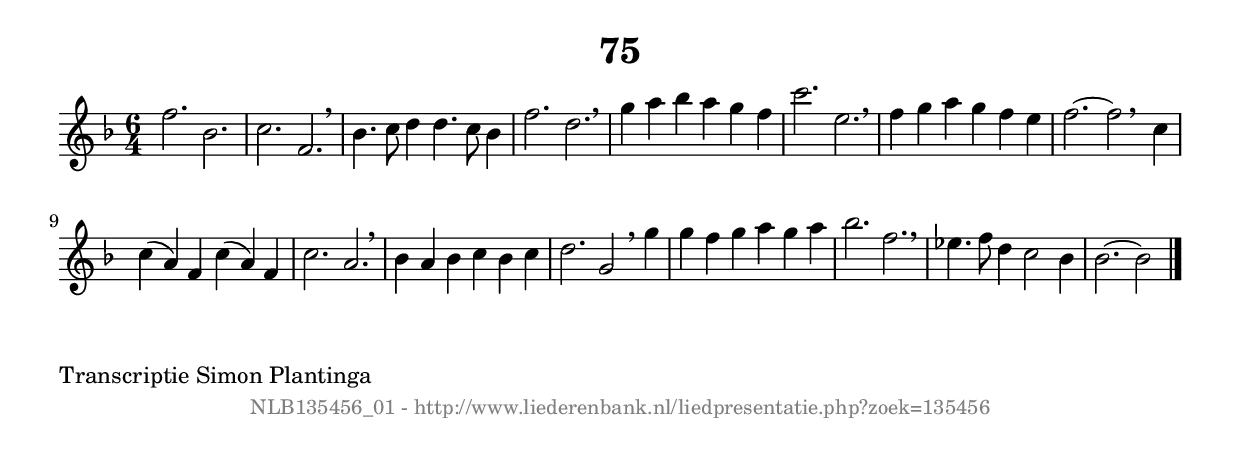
%
% produced by wce2krn 1.64 (7 June 2014)
%
\version"2.16"
#(append! paper-alist '(("long" . (cons (* 210 mm) (* 2000 mm)))))
#(set-default-paper-size "long")
sb = {\breathe}
mBreak = {\breathe }
bBreak = {\breathe }
x = {\once\override NoteHead #'style = #'cross }
gl=\glissando
itime={\override Staff.TimeSignature #'stencil = ##f }
ficta = {\once\set suggestAccidentals = ##t}
fine = {\once\override Score.RehearsalMark #'self-alignment-X = #1 \mark \markup {\italic{Fine}}}
dc = {\once\override Score.RehearsalMark #'self-alignment-X = #1 \mark \markup {\italic{D.C.}}}
dcf = {\once\override Score.RehearsalMark #'self-alignment-X = #1 \mark \markup {\italic{D.C. al Fine}}}
dcc = {\once\override Score.RehearsalMark #'self-alignment-X = #1 \mark \markup {\italic{D.C. al Coda}}}
ds = {\once\override Score.RehearsalMark #'self-alignment-X = #1 \mark \markup {\italic{D.S.}}}
dsf = {\once\override Score.RehearsalMark #'self-alignment-X = #1 \mark \markup {\italic{D.S. al Fine}}}
dsc = {\once\override Score.RehearsalMark #'self-alignment-X = #1 \mark \markup {\italic{D.S. al Coda}}}
pv = {\set Score.repeatCommands = #'((volta "1"))}
sv = {\set Score.repeatCommands = #'((volta "2"))}
tv = {\set Score.repeatCommands = #'((volta "3"))}
qv = {\set Score.repeatCommands = #'((volta "4"))}
xv = {\set Score.repeatCommands = #'((volta #f))}
\header{ tagline = ""
title = "75"
}
\score {{
\key f \major
\relative g'
{
\set melismaBusyProperties = #'()
\time 6/4
\tempo 4=120
\override Score.MetronomeMark #'transparent = ##t
\override Score.RehearsalMark #'break-visibility = #(vector #t #t #f)
f'2. bes,2. | c2. f,2. \sb | bes4. c8 d4 d4. c8 bes4 | f'2. d2. \sb | g4 a4 bes4 a4 g4 f4 | c'2. e,2. \sb | f4 g4 a4 g4 f4 e4 | f2.~ f2 \bar ":|:" \bBreak
c4 | c4( a4) f4 c'4( a4) f4 | c'2. a2. \sb | bes4 a4 bes4 c4 bes4 c4 | d2. g,2 \sb g'4 | g4 f4 g4 a4 g4 a4 | bes2. f2. \sb | ees4. f8 d4 c2 bes4 | bes2.~ bes2 \bar "|."
 }}
 \midi { }
 \layout {
            indent = 0.0\cm
}
}
\markup { \wordwrap-string #" 
Transcriptie Simon Plantinga
"}
\markup { \vspace #0 } \markup { \with-color #grey \fill-line { \center-column { \smaller "NLB135456_01 - http://www.liederenbank.nl/liedpresentatie.php?zoek=135456" } } }
